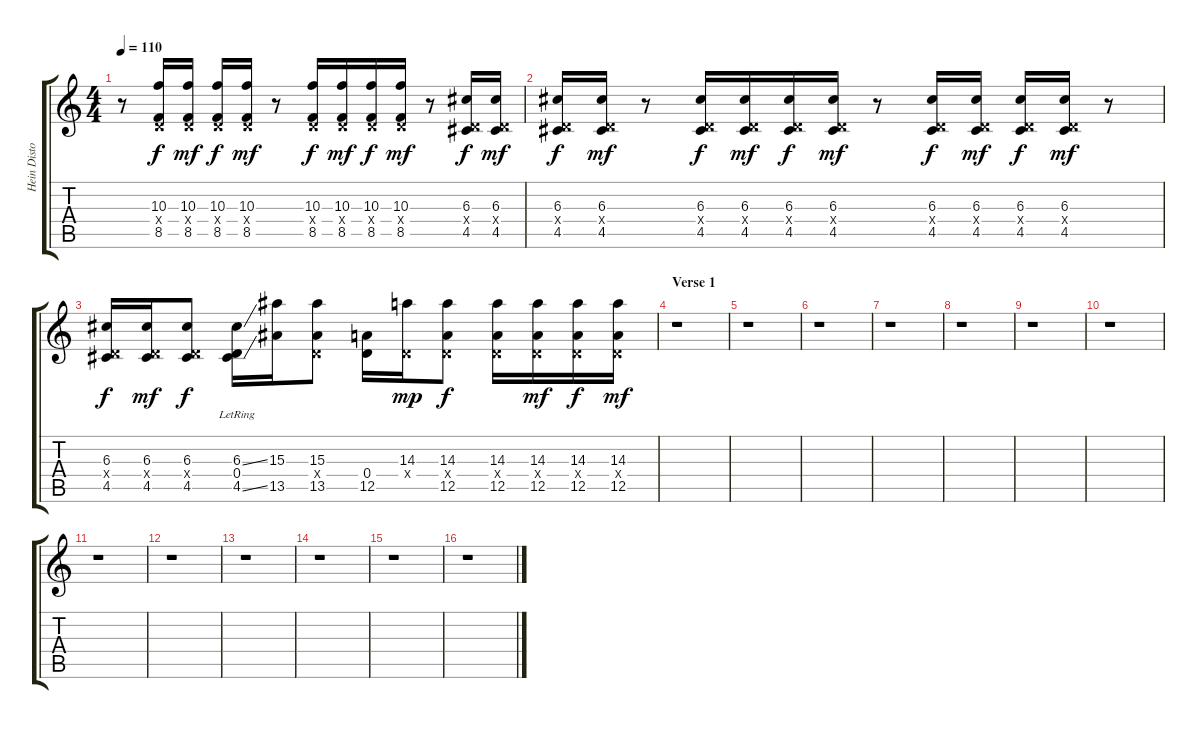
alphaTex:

\track ("Hein Distortion 2" "Hein Disto") {instrument distortionguitar}
\staff {score tabs}
\tuning (E4 B3 G3 D3 A2 D2) {hide}
\ts (4 4)
\tempo 110
\clef g2
\ks c
r.8{dy mf} (10.3 0.4{x} 8.5).16{dy f} (10.3 0.4{x} 8.5).16{dy mf} (10.3 0.4{x} 8.5).16{dy f} (10.3 0.4{x} 8.5).16{dy mf} r.8 (10.3 0.4{x} 8.5).16{dy f} (10.3 0.4{x} 8.5).16{dy mf} (10.3 0.4{x} 8.5).16{dy f} (10.3 0.4{x} 8.5).16{dy mf} r.8 (6.3 0.4{x} 4.5).16{dy f} (6.3 0.4{x} 4.5).16{dy mf} |
(6.3 0.4{x} 4.5).16{dy f} (6.3 0.4{x} 4.5).16{dy mf} r.8 (6.3 0.4{x} 4.5).16{dy f} (6.3 0.4{x} 4.5).16{dy mf} (6.3 0.4{x} 4.5).16{dy f} (6.3 0.4{x} 4.5).16{dy mf} r.8 (6.3 0.4{x} 4.5).16{dy f} (6.3 0.4{x} 4.5).16{dy mf} (6.3 0.4{x} 4.5).16{dy f} (6.3 0.4{x} 4.5).16{dy mf} r.8 |
(6.3 0.4{x} 4.5).16{dy f} (6.3 0.4{x} 4.5).16{dy mf} (6.3 0.4{x} 4.5).8{dy f} (6.3{ss} 0.4{lr} 4.5{ss}).16 (15.3 13.5).16 (15.3 0.4{x} 13.5).8 (0.4 12.5).16 (14.3 0.4{x}).16{dy mp} (14.3 0.4{x} 12.5).8{dy f} (14.3 0.4{x} 12.5).16 (14.3 0.4{x} 12.5).16{dy mf} (14.3 0.4{x} 12.5).16{dy f} (14.3 0.4{x} 12.5).16{dy mf} |
\section ("" "Verse 1")
r.1 |
r.1 |
r.1 |
r.1 |
r.1 |
r.1 |
r.1 |
r.1 |
r.1 |
r.1 |
r.1 |
r.1 |
r.1
